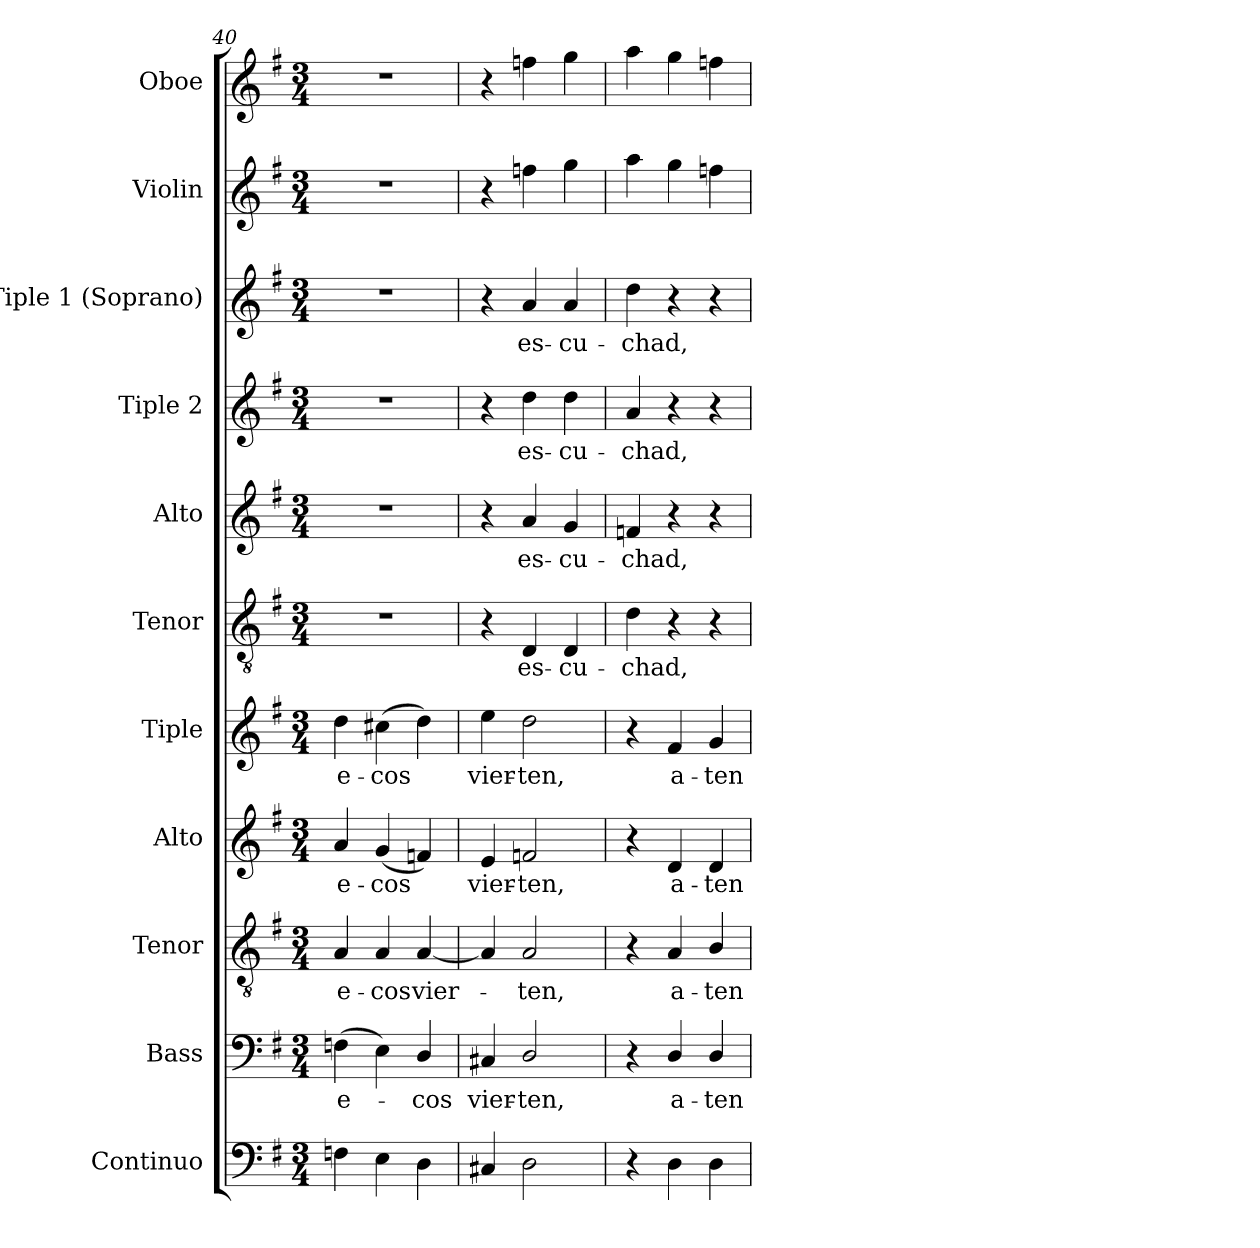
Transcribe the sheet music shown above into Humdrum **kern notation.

**kern	**kern	**text	**kern	**text	**kern	**text	**kern	**text	**kern	**text	**kern	**text	**kern	**text	**kern	**text	**kern	**kern
*part11	*part10	*part10	*part9	*part9	*part8	*part8	*part7	*part7	*part6	*part6	*part5	*part5	*part4	*part4	*part3	*part3	*part2	*part1
*staff11	*staff10	*staff10	*staff9	*staff9	*staff8	*staff8	*staff7	*staff7	*staff6	*staff6	*staff5	*staff5	*staff4	*staff4	*staff3	*staff3	*staff2	*staff1
*I"Continuo	*I"Bass	*	*I"Tenor	*	*I"Alto	*	*I"Tiple	*	*I"Tenor	*	*I"Alto	*	*I"Tiple 2	*	*I"Tiple 1 (Soprano)	*	*I"Violin	*I"Oboe
*I'Cont.	*I'B.	*	*I'T.	*	*I'A.	*	*	*	*I'T.	*	*I'A.	*	*	*	*I'S1.	*	*I'Vln.	*I'Ob.
*clefF4	*clefF4	*	*clefGv2	*	*clefG2	*	*clefG2	*	*clefGv2	*	*clefG2	*	*clefG2	*	*clefG2	*	*clefG2	*clefG2
*	*	*	*ITrd7c12	*	*	*	*	*	*ITrd7c12	*	*	*	*	*	*	*	*	*
*k[f#]	*k[f#]	*	*k[f#]	*	*k[f#]	*	*k[f#]	*	*k[f#]	*	*k[f#]	*	*k[f#]	*	*k[f#]	*	*k[f#]	*k[f#]
*G:	*G:	*	*G:	*	*G:	*	*G:	*	*G:	*	*G:	*	*G:	*	*G:	*	*G:	*G:
*M3/4	*M3/4	*	*M3/4	*	*M3/4	*	*M3/4	*	*M3/4	*	*M3/4	*	*M3/4	*	*M3/4	*	*M3/4	*M3/4
=40	=40	=40	=40	=40	=40	=40	=40	=40	=40	=40	=40	=40	=40	=40	=40	=40	=40	=40
!	!	!LO:LY:b:color=#000000	!	!	!	!	!	!	!	!	!	!	!	!	!	!	!	!
!	!	!	!	!LO:LY:b:color=#000000	!	!	!	!	!	!	!	!	!	!	!	!	!	!
!	!	!	!	!	!	!LO:LY:b:color=#000000	!	!	!	!	!	!	!	!	!	!	!	!
!	!	!	!	!	!	!	!	!LO:LY:b:color=#000000	!LO:N:vis=1	!	!LO:N:vis=1	!	!LO:N:vis=1	!	!LO:N:vis=1	!	!LO:N:vis=1	!LO:N:vis=1
4Fni\	(4Fni\	e-	4AAi/	e-	4ai/	e-	4ddi\	e-	2.r	.	2.r	.	2.r	.	2.r	.	2.r	2.r
!	!	!	!	!LO:LY:b:color=#000000	!	!	!	!	!	!	!	!	!	!	!	!	!	!
!	!	!	!	!	!	!LO:LY:b:color=#000000	!	!	!	!	!	!	!	!	!	!	!	!
!	!	!	!	!	!	!	!	!LO:LY:b:color=#000000	!	!	!	!	!	!	!	!	!	!
4Ei\	4Ei\)	.	4AAi/	-cos	(4gi/	-cos	(4cc#Xi\	-cos	.	.	.	.	.	.	.	.	.	.
!	!	!LO:LY:b:color=#000000	!	!	!	!	!	!	!	!	!	!	!	!	!	!	!	!
!	!	!	!	!LO:LY:b:color=#000000	!	!	!	!	!	!	!	!	!	!	!	!	!	!
4Di\	4Di/	-cos	[4AAi/	vier-	4fni/)	.	4ddi\)	.	.	.	.	.	.	.	.	.	.	.
=41	=41	=41	=41	=41	=41	=41	=41	=41	=41	=41	=41	=41	=41	=41	=41	=41	=41	=41
!	!	!LO:LY:b:color=#000000	!	!	!	!	!	!	!	!	!	!	!	!	!	!	!	!
!	!	!	!	!	!	!LO:LY:b:color=#000000	!	!	!	!	!	!	!	!	!	!	!	!
!	!	!	!	!	!	!	!	!LO:LY:b:color=#000000	!	!	!	!	!	!	!	!	!	!
4C#Xi/	4C#Xi/	vier-	4AAi/]	.	4ei/	vier-	4eei\	vier-	4r	.	4r	.	4r	.	4r	.	4r	4r
!	!	!LO:LY:b:color=#000000	!	!	!	!	!	!	!	!	!	!	!	!	!	!	!	!
!	!	!	!	!LO:LY:b:color=#000000	!	!	!	!	!	!	!	!	!	!	!	!	!	!
!	!	!	!	!	!	!LO:LY:b:color=#000000	!	!	!	!	!	!	!	!	!	!	!	!
!	!	!	!	!	!	!	!	!LO:LY:b:color=#000000	!	!	!	!	!	!	!	!	!	!
!	!	!	!	!	!	!	!	!	!	!LO:LY:b:color=#000000	!	!	!	!	!	!	!	!
!	!	!	!	!	!	!	!	!	!	!	!	!LO:LY:b:color=#000000	!	!	!	!	!	!
!	!	!	!	!	!	!	!	!	!	!	!	!	!	!LO:LY:b:color=#000000	!	!	!	!
!	!	!	!	!	!	!	!	!	!	!	!	!	!	!	!	!LO:LY:b:color=#000000	!	!
2Di\	2Di/	-ten,	2AAi/	-ten,	2fni/	-ten,	2ddi\	-ten,	4DDi/	es-	4ai/	es-	4ddi\	es-	4ai/	es-	4ffni\	4ffni\
!	!	!	!	!	!	!	!	!	!	!LO:LY:b:color=#000000	!	!	!	!	!	!	!	!
!	!	!	!	!	!	!	!	!	!	!	!	!LO:LY:b:color=#000000	!	!	!	!	!	!
!	!	!	!	!	!	!	!	!	!	!	!	!	!	!LO:LY:b:color=#000000	!	!	!	!
!	!	!	!	!	!	!	!	!	!	!	!	!	!	!	!	!LO:LY:b:color=#000000	!	!
.	.	.	.	.	.	.	.	.	4DDi/	-cu-	4gi/	-cu-	4ddi\	-cu-	4ai/	-cu-	4ggi\	4ggi\
=42	=42	=42	=42	=42	=42	=42	=42	=42	=42	=42	=42	=42	=42	=42	=42	=42	=42	=42
!	!	!	!	!	!	!	!	!	!	!LO:LY:b:color=#000000	!	!	!	!	!	!	!	!
!	!	!	!	!	!	!	!	!	!	!	!	!LO:LY:b:color=#000000	!	!	!	!	!	!
!	!	!	!	!	!	!	!	!	!	!	!	!	!	!LO:LY:b:color=#000000	!	!	!	!
!	!	!	!	!	!	!	!	!	!	!	!	!	!	!	!	!LO:LY:b:color=#000000	!	!
4r	4r	.	4r	.	4r	.	4r	.	4Di\	-chad,	4fni/	-chad,	4ai/	-chad,	4ddi\	-chad,	4aai\	4aai\
!	!	!LO:LY:b:color=#000000	!	!	!	!	!	!	!	!	!	!	!	!	!	!	!	!
!	!	!	!	!LO:LY:b:color=#000000	!	!	!	!	!	!	!	!	!	!	!	!	!	!
!	!	!	!	!	!	!LO:LY:b:color=#000000	!	!	!	!	!	!	!	!	!	!	!	!
!	!	!	!	!	!	!	!	!LO:LY:b:color=#000000	!	!	!	!	!	!	!	!	!	!
4Di\	4Di/	a-	4AAi/	a-	4di/	a-	4f#i/	a-	4r	.	4r	.	4r	.	4r	.	4ggi\	4ggi\
!	!	!LO:LY:b:color=#000000	!	!	!	!	!	!	!	!	!	!	!	!	!	!	!	!
!	!	!	!	!LO:LY:b:color=#000000	!	!	!	!	!	!	!	!	!	!	!	!	!	!
!	!	!	!	!	!	!LO:LY:b:color=#000000	!	!	!	!	!	!	!	!	!	!	!	!
!	!	!	!	!	!	!	!	!LO:LY:b:color=#000000	!	!	!	!	!	!	!	!	!	!
4Di\	4Di/	-ten-	4BBi/	-ten-	4di/	-ten-	4gi/	-ten-	4r	.	4r	.	4r	.	4r	.	4ffni\	4ffni\
=	=	=	=	=	=	=	=	=	=	=	=	=	=	=	=	=	=	=
*-	*-	*-	*-	*-	*-	*-	*-	*-	*-	*-	*-	*-	*-	*-	*-	*-	*-	*-
